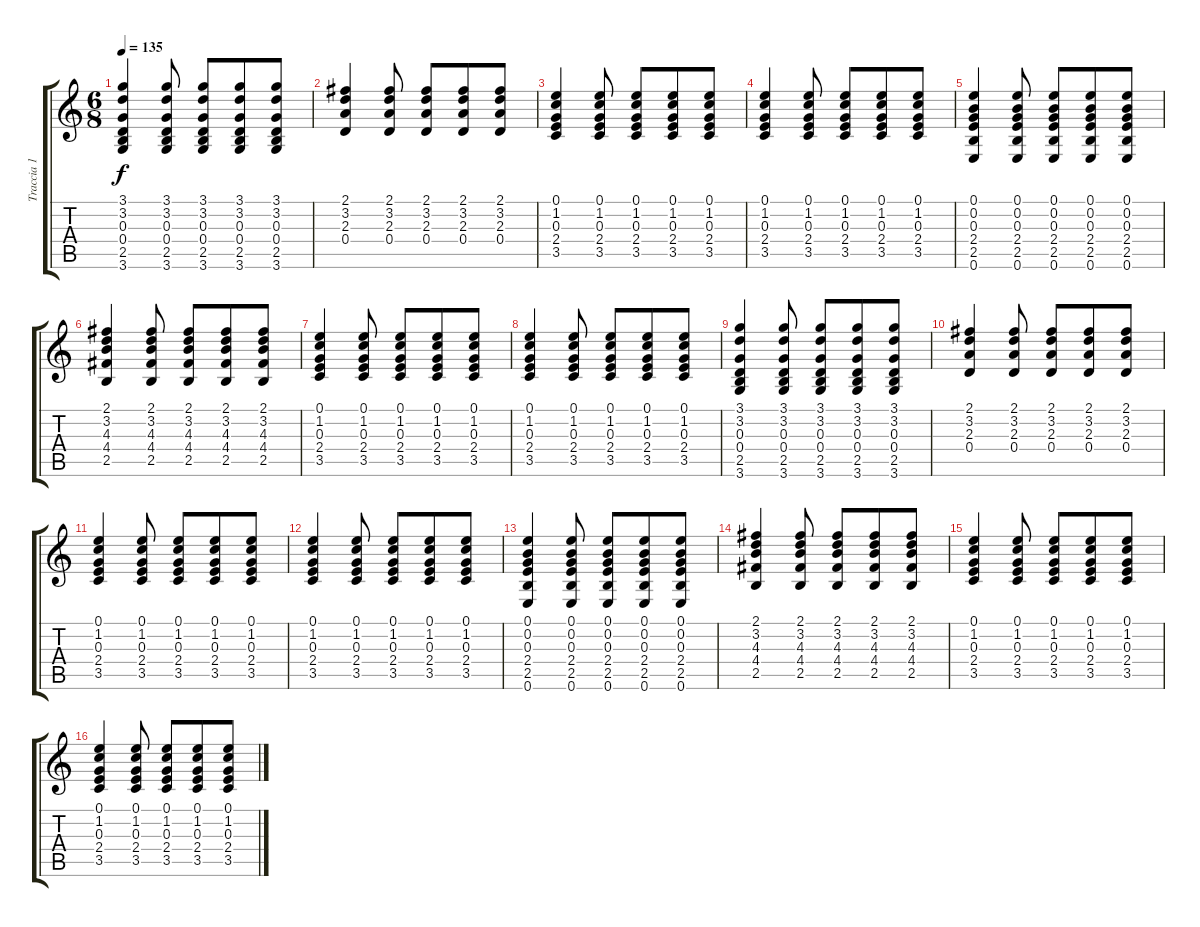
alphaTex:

\track ("Traccia 1" "Traccia 1") {instrument acousticguitarnylon}
\staff {score tabs}
\tuning (E4 B3 G3 D3 A2 E2) {hide}
\ts (6 8)
\tempo 135
\clef g2
\ks c
(3.1 3.2 0.3 0.4 2.5 3.6).4{dy f} (3.1 3.2 0.3 0.4 2.5 3.6).8 (3.1 3.2 0.3 0.4 2.5 3.6).8 (3.1 3.2 0.3 0.4 2.5 3.6).8 (3.1 3.2 0.3 0.4 2.5 3.6).8 |
(2.1 3.2 2.3 0.4).4 (2.1 3.2 2.3 0.4).8 (2.1 3.2 2.3 0.4).8 (2.1 3.2 2.3 0.4).8 (2.1 3.2 2.3 0.4).8 |
(0.1 1.2 0.3 2.4 3.5).4 (0.1 1.2 0.3 2.4 3.5).8 (0.1 1.2 0.3 2.4 3.5).8 (0.1 1.2 0.3 2.4 3.5).8 (0.1 1.2 0.3 2.4 3.5).8 |
(0.1 1.2 0.3 2.4 3.5).4 (0.1 1.2 0.3 2.4 3.5).8 (0.1 1.2 0.3 2.4 3.5).8 (0.1 1.2 0.3 2.4 3.5).8 (0.1 1.2 0.3 2.4 3.5).8 |
(0.1 0.2 0.3 2.4 2.5 0.6).4 (0.1 0.2 0.3 2.4 2.5 0.6).8 (0.1 0.2 0.3 2.4 2.5 0.6).8 (0.1 0.2 0.3 2.4 2.5 0.6).8 (0.1 0.2 0.3 2.4 2.5 0.6).8 |
(2.1 3.2 4.3 4.4 2.5).4 (2.1 3.2 4.3 4.4 2.5).8 (2.1 3.2 4.3 4.4 2.5).8 (2.1 3.2 4.3 4.4 2.5).8 (2.1 3.2 4.3 4.4 2.5).8 |
(0.1 1.2 0.3 2.4 3.5).4 (0.1 1.2 0.3 2.4 3.5).8 (0.1 1.2 0.3 2.4 3.5).8 (0.1 1.2 0.3 2.4 3.5).8 (0.1 1.2 0.3 2.4 3.5).8 |
(0.1 1.2 0.3 2.4 3.5).4 (0.1 1.2 0.3 2.4 3.5).8 (0.1 1.2 0.3 2.4 3.5).8 (0.1 1.2 0.3 2.4 3.5).8 (0.1 1.2 0.3 2.4 3.5).8 |
(3.1 3.2 0.3 0.4 2.5 3.6).4 (3.1 3.2 0.3 0.4 2.5 3.6).8 (3.1 3.2 0.3 0.4 2.5 3.6).8 (3.1 3.2 0.3 0.4 2.5 3.6).8 (3.1 3.2 0.3 0.4 2.5 3.6).8 |
(2.1 3.2 2.3 0.4).4 (2.1 3.2 2.3 0.4).8 (2.1 3.2 2.3 0.4).8 (2.1 3.2 2.3 0.4).8 (2.1 3.2 2.3 0.4).8 |
(0.1 1.2 0.3 2.4 3.5).4 (0.1 1.2 0.3 2.4 3.5).8 (0.1 1.2 0.3 2.4 3.5).8 (0.1 1.2 0.3 2.4 3.5).8 (0.1 1.2 0.3 2.4 3.5).8 |
(0.1 1.2 0.3 2.4 3.5).4 (0.1 1.2 0.3 2.4 3.5).8 (0.1 1.2 0.3 2.4 3.5).8 (0.1 1.2 0.3 2.4 3.5).8 (0.1 1.2 0.3 2.4 3.5).8 |
(0.1 0.2 0.3 2.4 2.5 0.6).4 (0.1 0.2 0.3 2.4 2.5 0.6).8 (0.1 0.2 0.3 2.4 2.5 0.6).8 (0.1 0.2 0.3 2.4 2.5 0.6).8 (0.1 0.2 0.3 2.4 2.5 0.6).8 |
(2.1 3.2 4.3 4.4 2.5).4 (2.1 3.2 4.3 4.4 2.5).8 (2.1 3.2 4.3 4.4 2.5).8 (2.1 3.2 4.3 4.4 2.5).8 (2.1 3.2 4.3 4.4 2.5).8 |
(0.1 1.2 0.3 2.4 3.5).4 (0.1 1.2 0.3 2.4 3.5).8 (0.1 1.2 0.3 2.4 3.5).8 (0.1 1.2 0.3 2.4 3.5).8 (0.1 1.2 0.3 2.4 3.5).8 |
(0.1 1.2 0.3 2.4 3.5).4 (0.1 1.2 0.3 2.4 3.5).8 (0.1 1.2 0.3 2.4 3.5).8 (0.1 1.2 0.3 2.4 3.5).8 (0.1 1.2 0.3 2.4 3.5).8
